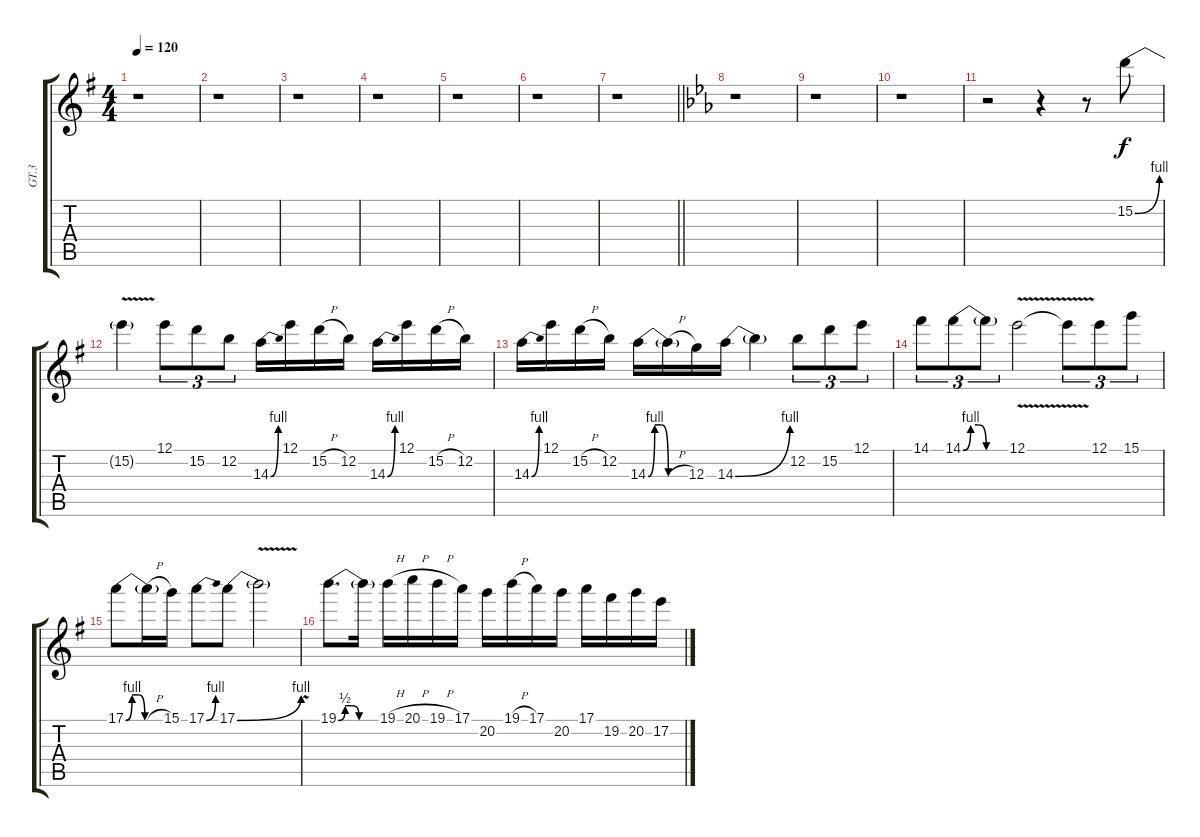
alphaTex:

\track ("GT.3" "GT.3") {instrument distortionguitar}
\staff {score tabs}
\tuning (E4 B3 G3 D3 A2 E2) {hide}
\ts (4 4)
\tempo 120
\clef g2
\ks g
r.1{dy f} |
r.1 |
r.1 |
r.1 |
r.1 |
r.1 |
\barLineRight lightlight
r.1 |
\ks eb
r.1 |
r.1 |
r.1 |
r.2 r.4 r.8 15.2{be (bend 0 0 60 4)}.8 |
\ks g
15.2{v t}.4 12.1.8{tu (3 2)} 15.2.8{tu (3 2)} 12.2.8{tu (3 2)} 14.3{be (bend 0 0 60 4)}.16 12.1.16 15.2{h}.16 12.2.16 14.3{be (bend 0 0 60 4)}.16 12.1.16 15.2{h}.16 12.2.16 |
14.3{be (bend 0 0 60 4)}.16 12.1.16 15.2{h}.16 12.2.16 14.3{be (custom 0 0 10 4 20 4 30 0 60 0)}.16 14.3{h t}.16 12.3.16 14.3{be (bend 0 0 60 4)}.16 14.3{t}.4 12.2.8{tu (3 2)} 15.2.8{tu (3 2)} 12.1.8{tu (3 2)} |
14.1.8{tu (3 2)} 14.1{be (custom 0 0 10 4 20 4 30 0 60 0)}.8{tu (3 2)} 14.1{t}.8{tu (3 2)} 12.1{v}.2 12.1{t}.8{tu (3 2)} 12.1.8{tu (3 2)} 15.1.8{tu (3 2)} |
17.1{be (custom 0 0 10 4 20 4 30 0 60 0)}.8 17.1{h t}.16 15.1.16 17.1{be (bend 0 0 60 4)}.8 17.1{be (bend 0 0 60 4)}.8 17.1{v t}.2 |
19.1{be (custom 0 0 10 2 20 2 30 0 60 0)}.8{d} 19.1{t}.16 19.1{h}.16 20.1{h}.16 19.1{h}.16 17.1.16 20.2.16 19.1{h}.16 17.1.16 20.2.16 17.1.16 19.2.16 20.2.16 17.2.16
